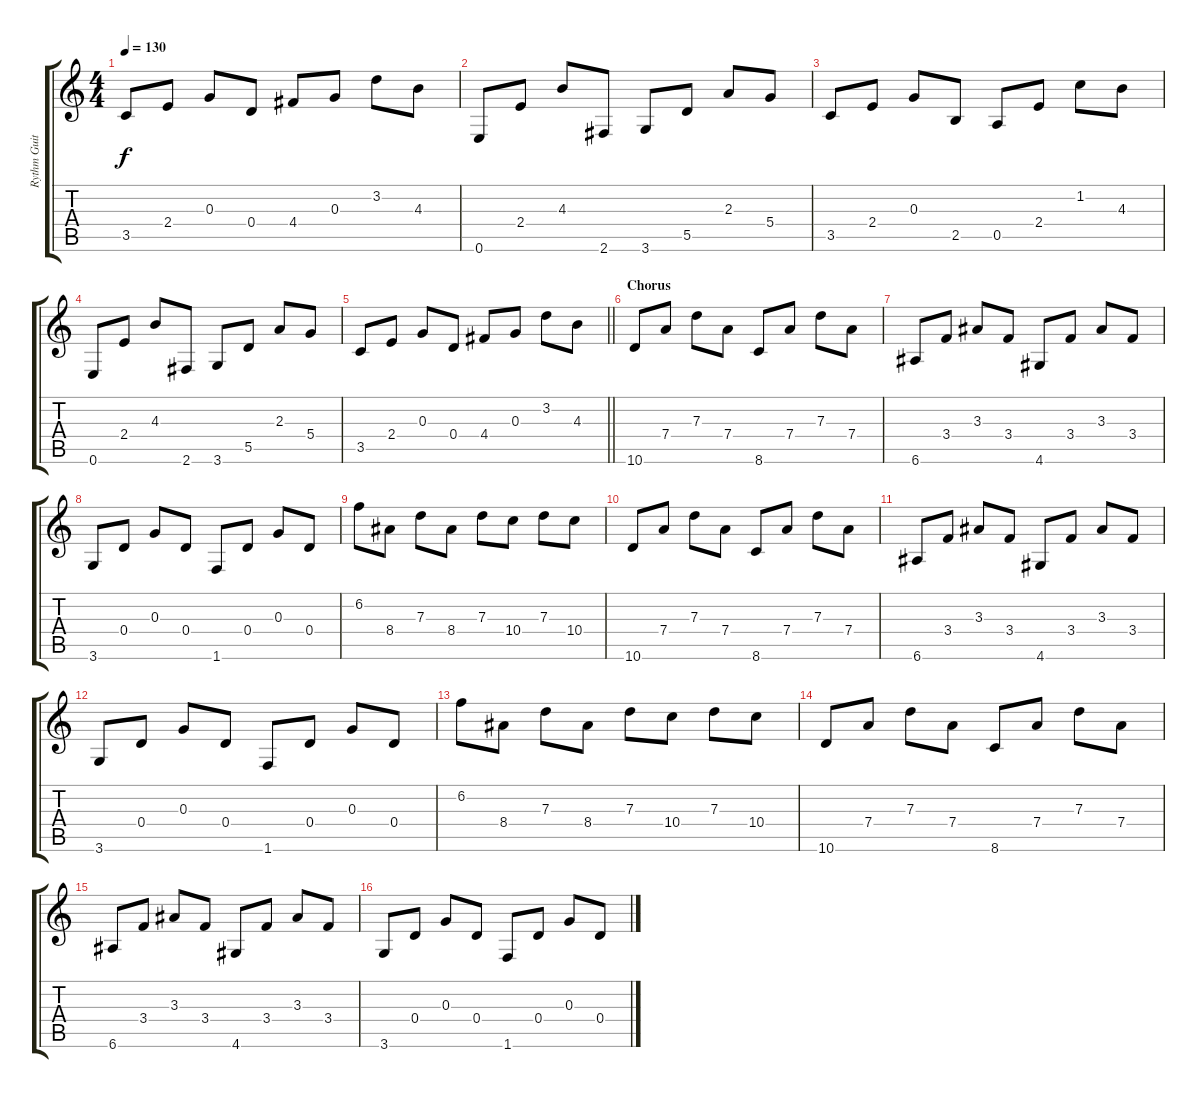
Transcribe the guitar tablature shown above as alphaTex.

\track ("Rythm Guitar" "Rythm Guit") {instrument overdrivenguitar}
\staff {score tabs}
\tuning (E4 B3 G3 D3 A2 E2) {hide}
\ts (4 4)
\tempo 130
\clef g2
\ks c
3.5.8{dy f} 2.4.8 0.3.8 0.4.8 4.4.8 0.3.8 3.2.8 4.3.8 |
0.6.8 2.4.8 4.3.8 2.6.8 3.6.8 5.5.8 2.3.8 5.4.8 |
3.5.8 2.4.8 0.3.8 2.5.8 0.5.8 2.4.8 1.2.8 4.3.8 |
0.6.8 2.4.8 4.3.8 2.6.8 3.6.8 5.5.8 2.3.8 5.4.8 |
\barLineRight lightlight
3.5.8 2.4.8 0.3.8 0.4.8 4.4.8 0.3.8 3.2.8 4.3.8 |
\section ("" "Chorus")
10.6.8 7.4.8 7.3.8 7.4.8 8.6.8 7.4.8 7.3.8 7.4.8 |
6.6.8 3.4.8 3.3.8 3.4.8 4.6.8 3.4.8 3.3.8 3.4.8 |
3.6.8 0.4.8 0.3.8 0.4.8 1.6.8 0.4.8 0.3.8 0.4.8 |
6.2.8 8.4.8 7.3.8 8.4.8 7.3.8 10.4.8 7.3.8 10.4.8 |
10.6.8 7.4.8 7.3.8 7.4.8 8.6.8 7.4.8 7.3.8 7.4.8 |
6.6.8 3.4.8 3.3.8 3.4.8 4.6.8 3.4.8 3.3.8 3.4.8 |
3.6.8 0.4.8 0.3.8 0.4.8 1.6.8 0.4.8 0.3.8 0.4.8 |
6.2.8 8.4.8 7.3.8 8.4.8 7.3.8 10.4.8 7.3.8 10.4.8 |
10.6.8 7.4.8 7.3.8 7.4.8 8.6.8 7.4.8 7.3.8 7.4.8 |
6.6.8 3.4.8 3.3.8 3.4.8 4.6.8 3.4.8 3.3.8 3.4.8 |
3.6.8 0.4.8 0.3.8 0.4.8 1.6.8 0.4.8 0.3.8 0.4.8
